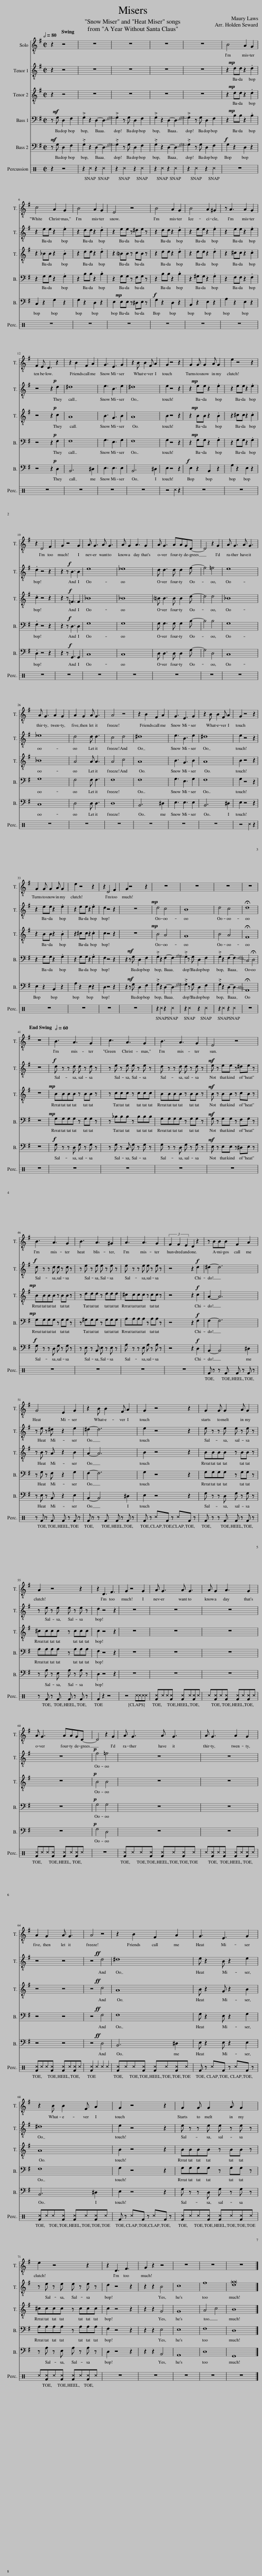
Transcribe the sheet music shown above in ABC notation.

X:1
%%score 1 2 3 4 5 6
L:1/8
Q:1/2=80
M:2/2
I:linebreak $
K:G
V:1 treble-8
V:2 treble-8
V:3 treble-8
V:4 bass
V:5 bass
V:6 perc
K:none
V:1
 z2 z4 | z8 | z8 | z8 | z8 | %5
 B4 A2 G2 |$ c4 A2 G2 | B4 A2 G2 | E4 z4 | B4 A2 G2 | %10
 B4 A2 ^G2 | z A3 A2 G2 |$ F2 E D3 z2 | z2 B2 F2 A2 | G3 E3 G2 | %15
 z2 B B2 F A2 | G2 z4 z2 | G2 G G2 A G2 | e2 z4 z2 |$ z2 D4 F2 | %20
 G2 z4 G2 | A G3 A G3 | A G2 A3 G2 | A G3 AAGD- | D4 z2 G2 | %25
 A G3 A G3 |$ A G3 A2 G2 | A2 G2 A G3 | A4 z4 | z2 B2 F2 A2 | %30
 G3 E3 G2 | z2 B B2 F A2 | G2 z4 z2 |$ G2 G G2 A G2 | e2 z4 z2 | %35
 z2 D4 F2 | G2 z4 z2 | z8 | z8 | z8 | %40
 z8 |$ z8 |[Q:1/2=60] B3 A3 G2 | c3 A3 G2 | B3 A3 G2 | %45
 E4 z4 |$ B3 A3 G2 | B3 A3 ^G2 | A3 A3 G2 | (3F2 F2 E2 D2 z2 | %50
 z BBB F2 A2 |$ G4 E2 G2 | z2 B B2 F A2 | G2 z4 z2 | G2 G G2 A G2 |$ %55
 A2 z4 z2 | z2 D3 F3 | G2 z4 G2 | A G3 A G3 | A G2 A3 G2 |$ %60
 A G3 AAGD- | D4 z2 G2 | A G3 A G3 | A G3 A2 G2 |$ A2 G2 A G3 | %65
 A4 z4 | z2 B2 F2 A2 | G3 E3 G2 |$ z2 B B2 F A2 | G2 z4 z2 | %70
 G2 G G2 A G2 |$ e2 z4 z2 | z2 D3 F3 | G2 z2 z4 | z8 | %75
 z8 | z8 |] %77
V:2
 z2 z4 | z8 | z8 | z8 | z8 | %5
 z2!mp! dd z2 .d2 |$ z2 ee z2 .e2 | z2 dd z2 .d2 | z2 ee z ^de z | z2 dd z2 .d2 | %10
 z2 ee z2 .e2 | z2 ee z2 .e2 |$ z4 z2!p! d2 | ^d8 | e3 B3 e2 | %15
 ^d8 | e2 z4 z2 | z2!mp! ee z2 .e2 | z2 ee z2 .e2 |$ .d2 z4 z2 | %20
 z2 z!f! B3 B2 | e8 | _e8 | d d3 d d2 f- | f4 =f4 | %25
 e8 |$ _e8 | d4 d d3 | c4 d4 | ^d8 | %30
 e3 B3 e2 | ^d8 | e2 z4 z2 |$ z2 ee z2 .e2 | z2 ee z2 .e2 | %35
 d2 z4 z2 | z8 |!mp! d4 c4 | B8 | d4 c4 | %40
 !fermata!d8 |$ z8 |!f! d z z d d z d z | z e z e e z e z | d z z d d z d z | %45
!mf! e z ee z ^de z |$!f! d z z d d z d z | z e z e e z e z | e z z e e z e z | z4 z2!f! d2 | %50
 ^d2- d6 |$ z e z ^d z2 e2 | ^d2- d6 | e2 z4 z2 | e z z e e z e z |$ %55
 z e z e e z e z | d2 z4 z2 | z8 | z8 | z8 |$ %60
 z8 |!p! f4 =f4 | z8 | z8 |$ z4 z4 | %65
 z4!ff! d4 | ^d8 | e z2 B z2 e2 |$ ^d8 | e2 z4 z2 | %70
 e z z e e z e z |$ z e z e e z e z | d2 z4 z2 | z2 z2 B4 | c8 | %75
 f8 | [dg]8 |] %77
V:3
 z2 z4 | z8 | z8 | z8 | z8 | %5
 z2!mp! dd z2 .d2 |$ z2 _BB z2 .B2 | z2 dd z2 .d2 | z2 !courtesy!=BB z cB z | z2 dd z2 .d2 | %10
 z2 dd z2 .d2 | z2 ^cc z2 .c2 |$ z4 z2!p! c2 | A8 | B3 G3 B2 | %15
 A8 | B2 z4 z2 | z2!mp! BB z2 .B2 | z2 ^cc z2 .c2 |$ .c2 z4 z2 | %20
 z2 z!f! =F3 F2 | _B8 | _B8 | !courtesy!=B B3 B B2 d- | d4 d4 | %25
 _B8 |$ _B8 | A4 A A3 | A4 c4 | A8 | %30
 B3 G3 B2 | A8 | B2 z4 z2 |$ z2 BB z2 .B2 | z2 ^cc z2 .c2 | %35
 c2 z4 z2 | z8 |!mp! B4 A4 | G8 | B4 A4 | %40
 !fermata!F8 |$ z8 |!mp! BBBB z BB z | z ccc z ccc | BBBB z BB z | %45
!mf! B z BB z cB z |$!mp! BBBB z BB z | z ddd z ddd | ^cccc z cc z | z4 z2!f! c2 | %50
 A2- A6 |$ z B z A z2 B2 | A2- A6 | B2 z4 z2 | BBBB z BB z |$ %55
 ^cccc z ccc | c2 z4 z2 | z8 | z8 | z8 |$ %60
 z8 |!p! B4 B4 | z8 | z8 |$ z4 z4 | %65
 z4!ff! c4 | A8 | B z2 G z2 B2 |$ A8 | B2 z4 z2 | %70
 BBBB z BB z |$ ^cccc z ccc | c2 z4 z2 | z2 z2 G4 | G8 | %75
 A4 c4 | B8 |] %77
V:4
 z!mf! G, D,2 F,2 | .G,2 z2 D,2- !-(!D,2 | !-)!.G,2 z G, D,2 F,2 | .G,2 z2 D,2- !-(!D,2 | !-)!.G,2 z G, D,2 F,2 | %5
 z2!mp! B,B, z2 .B,2 |$ z2 G,G, z2 .G,2 | z2 B,B, z2 .B,2 | z2 G,G, z F,G, z | z2 B,B, z2 .B,2 | %10
 z2 ^G,G, z2 .G,2 | z2 F,F, z2 .F,2 |$ z4 z2!p! F,2 | F,8 | G,3 E,3 G,2 | %15
 F,8 | G,2 z4 z2 | z2!mp! G,G, z2 .G,2 | z2 G,G, z2 .G,2 |$ .F,2 z4 z2 | %20
 z2 z!f! D,3 D,2 | G,8 | G,8 | G, G,3 G, G,2 B,- | B,4 B,4 | %25
 G,8 |$ G,8 | F,4 F, F,3 | F,8 | F,8 | %30
 G,3 E,3 G,2 | F,8 | G,2 z4 z2 |$ z2 G,G, z2 .G,2 | z2 G,G, z2 .G,2 | %35
 F,2 z4 z2 | z2 z!mf! G, D,2 F,2 | .G,2 z2 F,2- !-(!F,2 | !-)!.G,2 z G, D,2 F,2 | .G,2 z2 F,2- !-(!F,2 | %40
 !-)!C,4 !fermata!D,4 |$ z8 |!mp! G,G,G,G, z G,G, z | z _B,B,B, z B,B,B, | G,G,G,G, z G,G, z | %45
!mf! G, z G,G, z F,G, z |$!mp! G,G,G,G, z G,G, z | z ^G,G,G, z G,G,G, | A,A,A,A, z A,A, z | z4 z2!f! F,2 | %50
 F,2- F,6 |$ z G, z F, z2 G,2 | F,2- F,6 | G,2 z4 z2 | G,G,G,G, z G,G, z |$ %55
 A,A,A,A, z A,A,A, | F,2 z4 z2 | z8 | z8 | z8 |$ %60
 z8 |!p! G,4 G,4 | z8 | z8 |$ z4 z4 | %65
 z4!ff! F,4 | F,8 | G, z2 E, z2 G,2 |$ F,8 | G,2 z4 z2 | %70
 G,G,G,G, z G,G, z |$ A,A,A,A, z A,A,A, | F,2 z4 z2 | z2 z2 E,4 | E,8 | %75
 F,8 | D,8 |] %77
V:5
!mf! z G, D,2 F,2 | .G,2 z2 D,2- !-(!D,2 | !-)!.G,2 z G, D,2 F,2 | .G,2 z2 D,2- !-(!D,2 | !-)!.G,2 z G, D,2 F,2 | %5
!f! G,2 z2 D,2 z2 |$ C,2 z2 G,2 z2 | G,2 z2 D,2 z2 | E,2!mp! E,E, z ^D,E, z |!f! G,2 z2 D,2 z2 | %10
 B,,2 z2 E,2 z2 | A,2 z2 E,2 z2 |$ z4 z2!p! D,2 | B,,6 ^D,2 | E,3 E,3 E,2 | %15
 B,,6 ^D,2 | E,2 z4 z2 |!f! E,2 z2 B,,2 z2 | A,2 z2 E,2 z2 |$ .D,2 z4 z2 | %20
 z2 z!f! G,,3 G,,2 | C,8 | C,8 | D, D,3 D, D,2 G,- | G,4 D,4 | %25
 C,8 |$ C,8 | D,4 D, D,3 | D,8 | B,,6 ^D,2 | %30
 E,3 E,3 E,2 | B,,6 ^D,2 | E,2 z4 z2 |$ E,2 z2 B,,2 z2 | A,2 z2 E,2 z2 | %35
 D,2 z4 z2 | z2 z!mf! G, D,2 F,2 | .G,2 z2 D,2- !-(!D,2 | !-)!.G,2 z G, D,2 F,2 | .G,2 z2 D,2- !-(!D,2 | %40
 !-)!!fermata!A,,8 |$ z8 |!f! G, z z D, G, z G, z | z G, z C, G, z G, z | G, z z D, G, z G, z | %45
!mf! E, z E,E, z ^D,E, z |$!f! G, z z D, G, z G, z | z E, z B,, E, z E, z | A, z z E, A, z A, z | z4 z2!f! D,2 | %50
 B,,2- B,,4 ^D,2 |$ z E, z B,, z2 E,2 | B,,2- B,,4 ^D,2 | E,2 z4 z2 | G, z z D, G, z G, z |$ %55
 z A, z E, A, z A, z | D,2 z4 z2 | z8 | z8 | z8 |$ %60
 z8 |!p! G,4 D,4 | z8 | z8 |$ z4 z4 | %65
 z4!ff! D,4 | B,,6 ^D,2 | E, z2 E, z2 E,2 |$ B,,6 ^D,2 | E,2 z4 z2 | %70
 G, z z D, G, z G, z |$ z A, z E, A, z A, z | D,2 z4 z2 | z2 z2 B,,4 | A,,8 | %75
 D,8 | G,,8 |] %77
V:6
[K:C] z2 z4 | z2 ^c2 z2 ^c2 | z2 ^c2 z2 ^c2 | z2 ^c2 z2 ^c2 | z2 ^c2 z2 ^c2 | %5
 z8 |$ z8 | z8 | z8 | z8 | %10
 z8 | z8 |$ z8 | z8 | z8 | %15
 z8 | z4 ^c2 z2 | z8 | z8 |$ z8 | %20
 z8 | z8 | z8 | z8 | z8 | %25
 z8 |$ z8 | z8 | z8 | z8 | %30
 z8 | z8 | z4 ^c2 z2 |$ z8 | z8 | %35
 z8 | z8 | z2 ^c2 z2 ^c2 | z2 ^c2 z2 ^c2 | z2 ^c2 z2 ^c2 | %40
 z8 |$ z8 | z8 | z8 | z8 | %45
 z8 |$ z8 | z8 | z8 | z8 | %50
 F z z F F z F z |$ z F z F F z F z | F z z F F z F z | F z ^cF z ^cF z | F z z F F z F z |$ %55
 z F z F F z F z | F2 z2 z4 | z4 ^c^c^c^c | [F^c]^c^c[F^c] [F^c]^c[F^c]^c | ^c[F^c]^c[F^c] [F^c]^c[F^c]^c |$ %60
 [F^c]^c^c[F^c] [F^c]^c[F^c]^c | z8 | [F^c]^c^c[F^c] [F^c]^c[F^c]^c | ^c[F^c]^c[F^c] [F^c]^c[F^c]^c |$ [F^c]^c^c[F^c] [F^c]^c[F^c]^c | %65
 [F^c]2 ^c2 ^c2 ^c2 | [F^c]^c^c[F^c] [F^c]^c[F^c]^c | F z ^cF z ^cF z |$ [F^c]^c^c[F^c] [F^c]^c[F^c]^c | F z ^cF z ^cF z | %70
 [F^c]^c^c[F^c] [F^c]^c[F^c]^c |$ ^c[F^c]^c[F^c] [F^c]^c[F^c]^c | z8 | z8 | z8 | %75
 z8 | z8 |] %77
